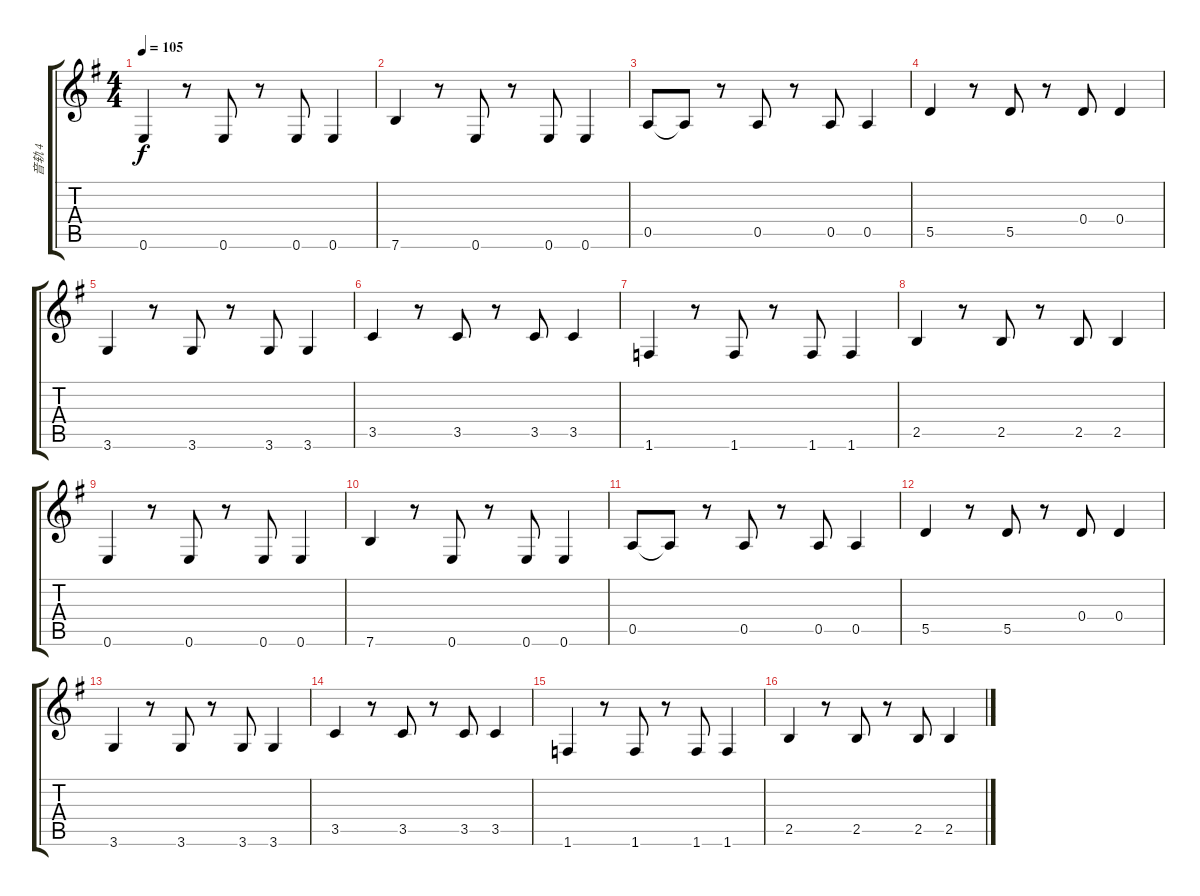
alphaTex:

\track ("音轨 4" "音轨 4") {instrument electricbassfinger}
\staff {score tabs}
\tuning (E4 B3 G3 D3 A2 E2) {hide}
\ts (4 4)
\tempo 105
\clef g2
\ks g
0.6.4{dy f} r.8 0.6.8 r.8 0.6.8 0.6.4 |
7.6.4 r.8 0.6.8 r.8 0.6.8 0.6.4 |
0.5.8 0.5{t}.8 r.8 0.5.8 r.8 0.5.8{txt ""} 0.5.4 |
5.5.4 r.8 5.5.8 r.8 0.4.8 0.4.4 |
3.6.4 r.8 3.6.8 r.8 3.6.8 3.6.4 |
3.5.4 r.8 3.5.8 r.8 3.5.8 3.5.4 |
1.6.4 r.8 1.6.8 r.8 1.6.8 1.6.4 |
2.5.4 r.8 2.5.8 r.8 2.5.8 2.5.4 |
0.6.4 r.8 0.6.8 r.8 0.6.8 0.6.4 |
7.6.4 r.8 0.6.8 r.8 0.6.8 0.6.4 |
0.5.8 0.5{t}.8 r.8 0.5.8 r.8 0.5.8 0.5.4 |
5.5.4 r.8 5.5.8 r.8 0.4.8 0.4.4 |
3.6.4 r.8 3.6.8 r.8 3.6.8 3.6.4 |
3.5.4 r.8 3.5.8 r.8 3.5.8 3.5.4 |
1.6.4 r.8 1.6.8 r.8 1.6.8 1.6.4 |
2.5.4 r.8 2.5.8 r.8 2.5.8 2.5.4
